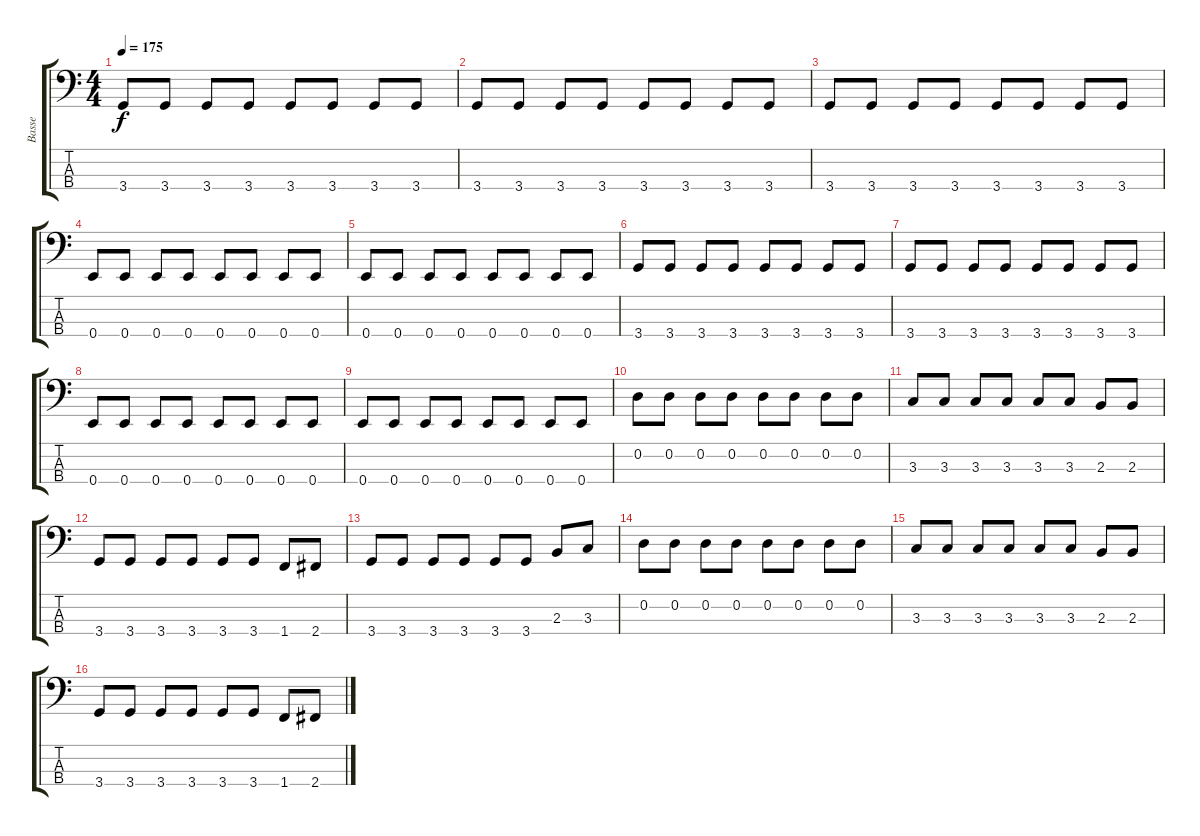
\track ("Basse" "Basse") {instrument electricbasspick}
\staff {score tabs}
\tuning (G2 D2 A1 E1) {hide}
\ts (4 4)
\tempo 175
\clef f4
\ks c
3.4.8{dy f} 3.4.8 3.4.8 3.4.8 3.4.8 3.4.8 3.4.8 3.4.8 |
3.4.8 3.4.8 3.4.8 3.4.8 3.4.8 3.4.8 3.4.8 3.4.8 |
3.4.8 3.4.8 3.4.8 3.4.8 3.4.8 3.4.8 3.4.8 3.4.8 |
0.4.8 0.4.8 0.4.8 0.4.8 0.4.8 0.4.8 0.4.8 0.4.8 |
0.4.8 0.4.8 0.4.8 0.4.8 0.4.8 0.4.8 0.4.8 0.4.8 |
3.4.8 3.4.8 3.4.8 3.4.8 3.4.8 3.4.8 3.4.8 3.4.8 |
3.4.8 3.4.8 3.4.8 3.4.8 3.4.8 3.4.8 3.4.8 3.4.8 |
0.4.8 0.4.8 0.4.8 0.4.8 0.4.8 0.4.8 0.4.8 0.4.8 |
0.4.8 0.4.8 0.4.8 0.4.8 0.4.8 0.4.8 0.4.8 0.4.8 |
0.2.8 0.2.8 0.2.8 0.2.8 0.2.8 0.2.8 0.2.8 0.2.8 |
3.3.8 3.3.8 3.3.8 3.3.8 3.3.8 3.3.8 2.3.8 2.3.8 |
3.4.8 3.4.8 3.4.8 3.4.8 3.4.8 3.4.8 1.4.8 2.4.8 |
3.4.8 3.4.8 3.4.8 3.4.8 3.4.8 3.4.8 2.3.8 3.3.8 |
0.2.8 0.2.8 0.2.8 0.2.8 0.2.8 0.2.8 0.2.8 0.2.8 |
3.3.8 3.3.8 3.3.8 3.3.8 3.3.8 3.3.8 2.3.8 2.3.8 |
3.4.8 3.4.8 3.4.8 3.4.8 3.4.8 3.4.8 1.4.8 2.4.8
